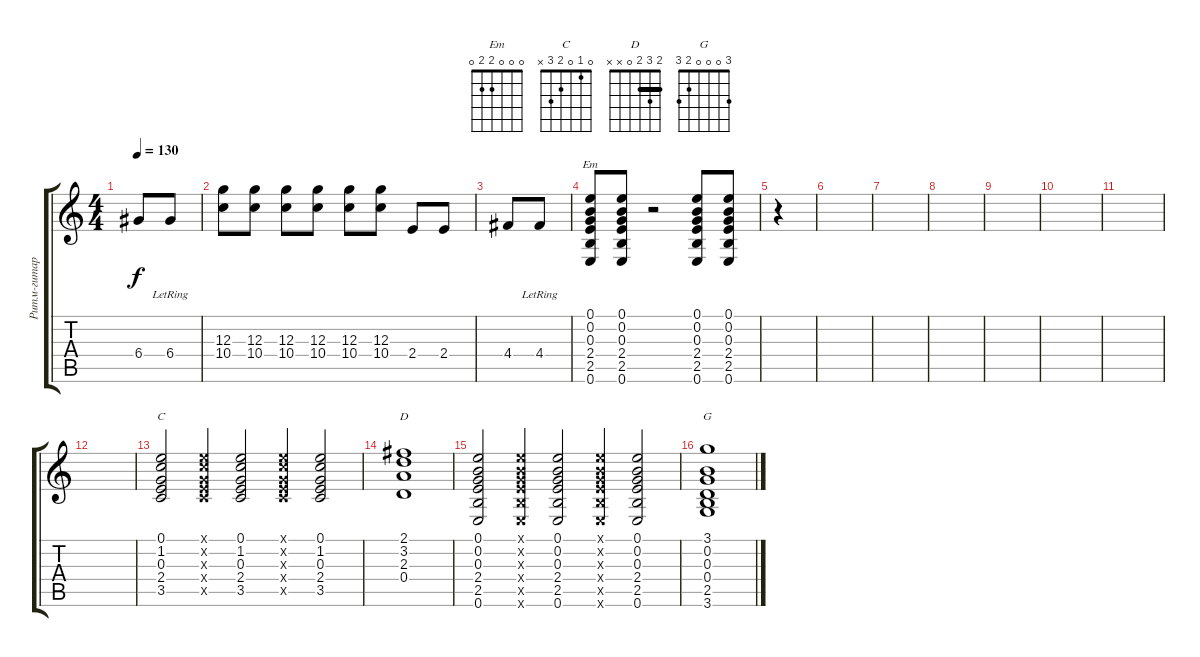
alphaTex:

\track ("Ритм-гитара" "Ритм-гитар") {instrument electricguitarjazz}
\staff {score tabs}
\tuning (E4 B3 G3 D3 A2 E2) {hide}
\chord ("Em" 0 0 0 2 2 0)
\chord ("C" 0 1 0 2 3 x)
\chord ("D" 2 3 2 0 x x) {barre 2}
\chord ("G" 3 0 0 0 2 3)
\ts (4 4)
\tempo 130
\clef g2
\ks c
6.4.8{dy f} 6.4{lr}.8 |
(12.3 10.4).8 (12.3 10.4).8 (12.3 10.4).8 (12.3 10.4).8 (12.3 10.4).8 (12.3 10.4).8 2.4.8 2.4.8 |
4.4.8 4.4{lr}.8 |
(0.1 0.2 0.3 2.4 2.5 0.6).8{ch "Em"} (0.1 0.2 0.3 2.4 2.5 0.6).8 r.2 (0.1 0.2 0.3 2.4 2.5 0.6).8 (0.1 0.2 0.3 2.4 2.5 0.6).8 |
r.4 |
|
|
|
|
|
|
|
(0.1 1.2 0.3 2.4 3.5).2{ch "C"} (0.1{x} 1.2{x} 0.3{x} 2.4{x} 3.5{x}).4 (0.1 1.2 0.3 2.4 3.5).2 (0.1{x} 1.2{x} 0.3{x} 2.4{x} 3.5{x}).4 (0.1 1.2 0.3 2.4 3.5).2 |
(2.1 3.2 2.3 0.4).1{ch "D"} |
(0.1 0.2 0.3 2.4 2.5 0.6).2 (0.1{x} 0.2{x} 0.3{x} 2.4{x} 2.5{x} 0.6{x}).4 (0.1 0.2 0.3 2.4 2.5 0.6).2 (0.1{x} 0.2{x} 0.3{x} 2.4{x} 2.5{x} 0.6{x}).4 (0.1 0.2 0.3 2.4 2.5 0.6).2 |
(3.1 0.2 0.3 0.4 2.5 3.6).1{ch "G"}
